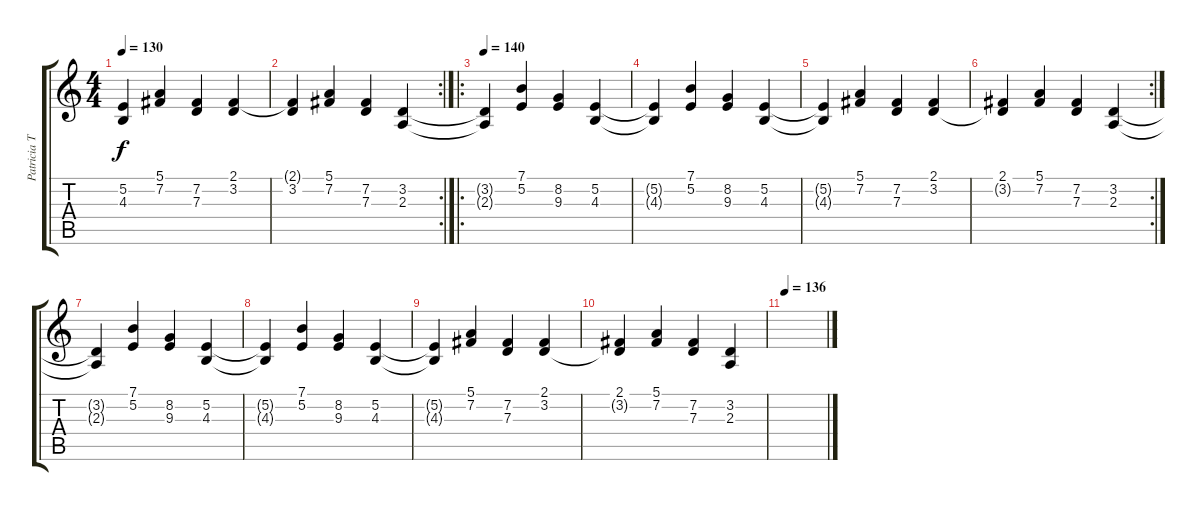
\track ("Patricia Tapia" "Patricia T") {instrument choiraahs}
\staff {score tabs}
\tuning (E4 B3 G3 D3 A2 E2) {hide}
\ts (4 4)
\tempo 130
\clef g2
\ks c
(5.2{t} 4.3{t}).4{dy f} (5.1 7.2).4 (7.2 7.3).4 (2.1 3.2).4 |
\rc 2
(2.1{t} 3.2).4 (5.1 7.2).4 (7.2 7.3).4 (3.2 2.3).4 |
\ro
\tempo 140
(3.2{t} 2.3{t}).4 (7.1 5.2).4 (8.2 9.3).4 (5.2 4.3).4 |
(5.2{t} 4.3{t}).4 (7.1 5.2).4 (8.2 9.3).4 (5.2 4.3).4 |
(5.2{t} 4.3{t}).4 (5.1 7.2).4 (7.2 7.3).4 (2.1 3.2).4 |
\rc 2
(2.1 3.2{t}).4 (5.1 7.2).4 (7.2 7.3).4 (3.2 2.3).4 |
(3.2{t} 2.3{t}).4 (7.1 5.2).4 (8.2 9.3).4 (5.2 4.3).4 |
(5.2{t} 4.3{t}).4 (7.1 5.2).4 (8.2 9.3).4 (5.2 4.3).4 |
(5.2{t} 4.3{t}).4 (5.1 7.2).4 (7.2 7.3).4 (2.1 3.2).4 |
(2.1 3.2{t}).4 (5.1 7.2).4 (7.2 7.3).4 (3.2 2.3).4 |
\tempo 136
